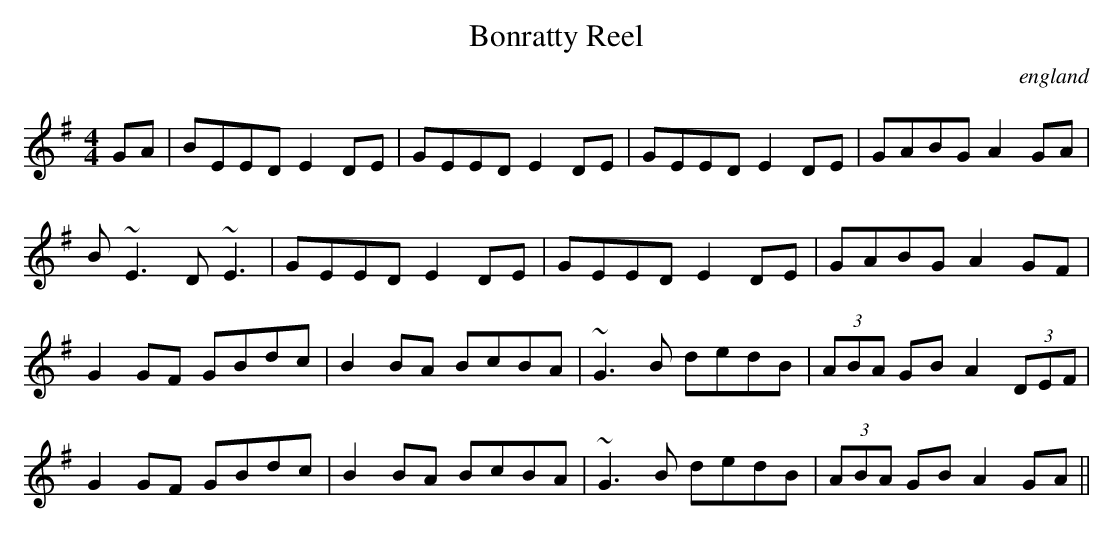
X:1
T:Bonratty Reel
O:england
M:4/4
L:1/8
K:EMin
GA | BEED E2DE | GEED E2DE | GEED E2DE | GABG A2GA |
B~E3 D~E3 | GEED E2DE | GEED E2DE | GABG A2GF |
G2GF GBdc | B2BA BcBA | ~G3B dedB | (3ABA GB A2 (3DEF |
G2GF GBdc | B2BA BcBA | ~G3B dedB | (3ABA GB A2 GA ||
